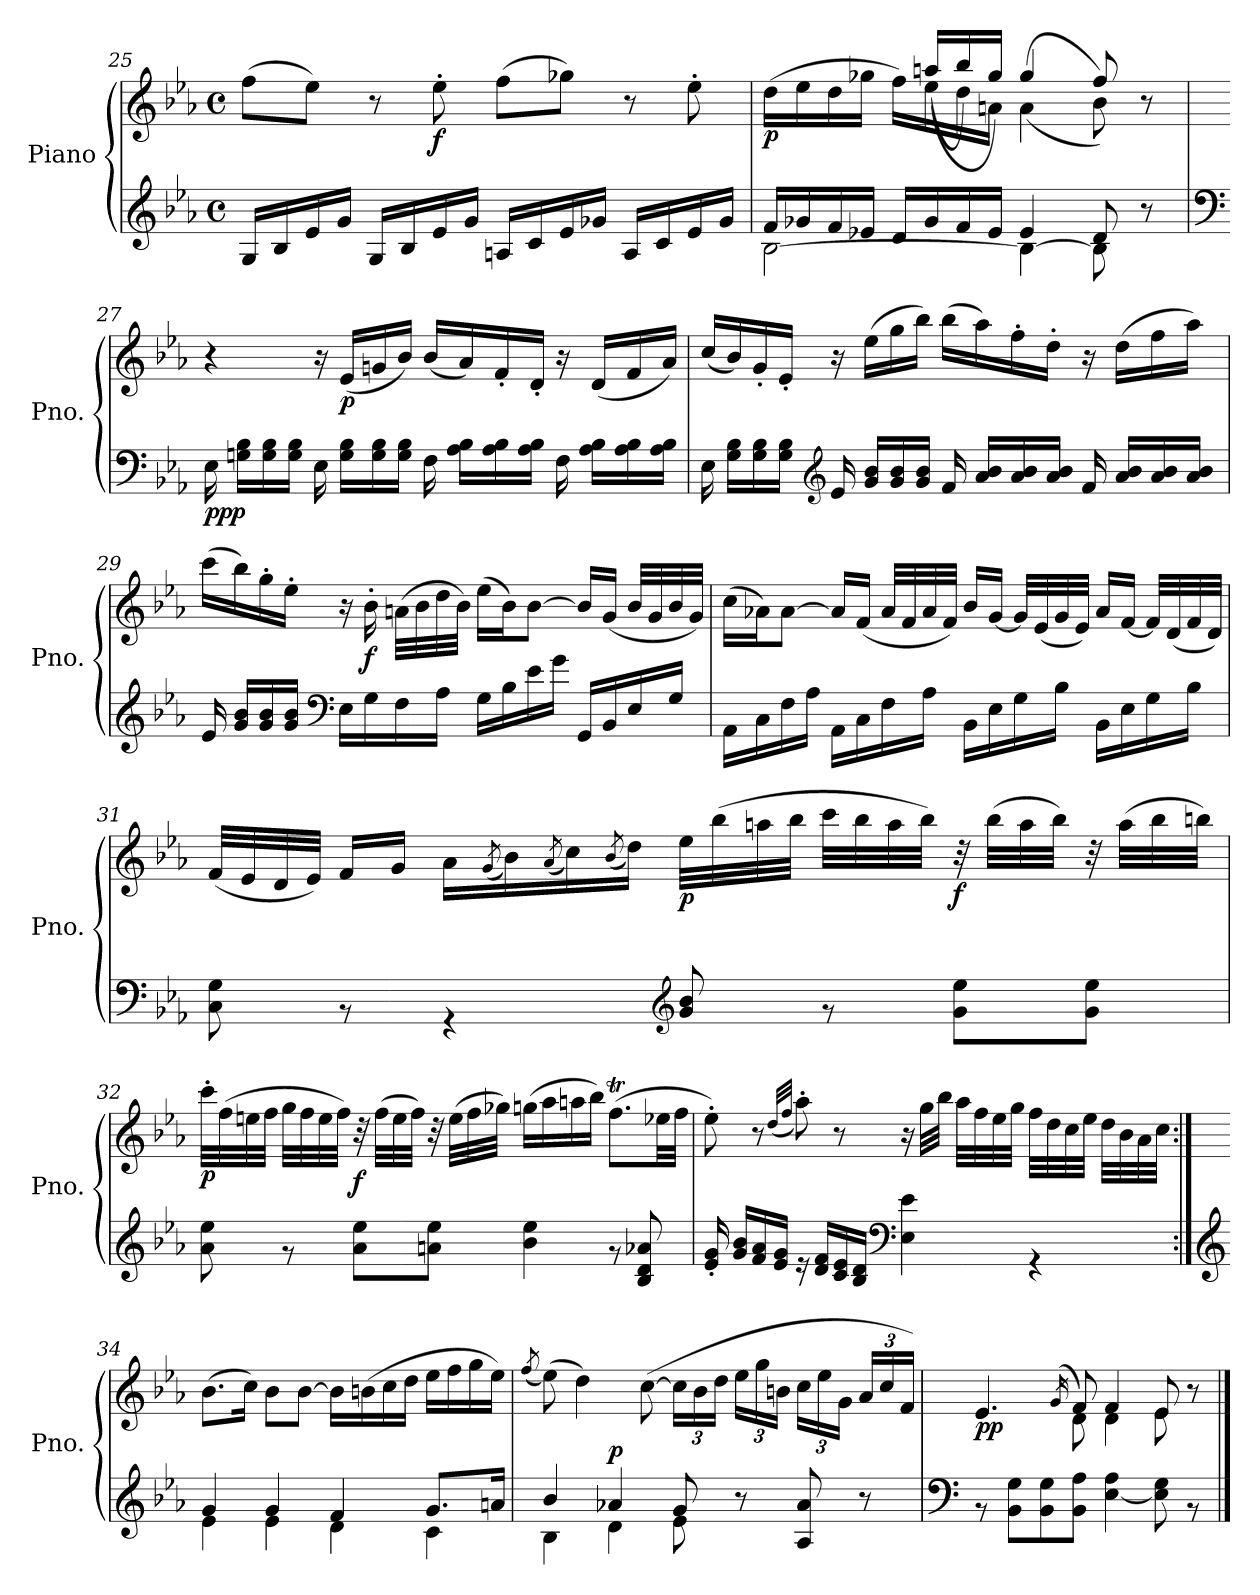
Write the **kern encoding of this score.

**kern	**kern	**dynam
*part1	*part1	*part1
*staff2	*staff1	*staff1/2
*I"Piano	*	*
*I'Pno.	*	*
*clefG2	*clefG2	*
*k[b-e-a-]	*k[b-e-a-]	*
*M4/4	*M4/4	*
*met(c)	*met(c)	*
=25	=25	=25
*^	*	*
1ryy	16G/LL	(>8ff\L	.
.	16B-/	.	.
.	16e-/	8ee-\J)	.
.	16g/JJ	.	.
.	16G/LL	8r	.
.	16B-/	.	.
!	!	!	!LO:DY:b
.	16e-/	8ee-'\	f
.	16g/JJ	.	.
.	16An/LL	(>8ff\L	.
.	16c/	.	.
.	16e-/	8gg-X\J)	.
.	16g-X/JJ	.	.
.	16A/LL	8r	.
.	16c/	.	.
.	16e-/	8ee-'\	.
.	16g-/JJ	.	.
=26	=26	=26	=26
*	*	*^	*
!	!	!	!	!LO:DY:b
[2B-\	16f/LL	(>16dd\LL	16ryy	p
*	*	*v	*v	*
.	16g-X/	16ee-\	.
.	16f/	16dd\	.
.	16e-X/JJ	16gg-X\JJ	.
.	16d/LL	16ff\LL)	.
*	*	*^	*
.	16g-/	16ee-\	(<(>16aan/LL	.
.	16f/	16dd\	16bb-/)	.
.	16e-/JJ	16an\JJ	16gg-/JJ)	.
4B-\_	4e-/	(<4a\	(>4gg-/	.
8B-\]	8d/	8b-\)	8ff/)	.
8ryy	8r	8r	8ryy	.
*	*	*v	*v	*
=27	=27	=27	=27
*clefF4	*	*	*
*	*	*^	*
!	!	!	!	!LO:DY:b=2
*	*	*v	*v	*
1ryy	16E-\	4r	ppp
.	16Gn\ 16B-\LL	.	.
.	16G\ 16B-\	.	.
.	16G\ 16B-\JJ	.	.
.	16E-\	16r	.
!	!	!	!LO:DY:b
.	16G\ 16B-\LL	(<16e-/LL	p
.	16G\ 16B-\	16gn/	.
.	16G\ 16B-\JJ	16b-/JJ)	.
.	16F\	(<16b-/LL	.
.	16A-\ 16B-\LL	16a-/)	.
.	16A-\ 16B-\	16f'/	.
.	16A-\ 16B-\JJ	16d'/JJ	.
.	16F\	16r	.
.	16A-\ 16B-\LL	(<16d/LL	.
.	16A-\ 16B-\	16f/	.
.	16A-\ 16B-\JJ	16a-/JJ)	.
=28	=28	=28	=28
1ryy	16E-\	(<16cc/LL	.
.	16G\ 16B-\LL	16b-/)	.
.	16G\ 16B-\	16g'/	.
.	16G\ 16B-\JJ	16e-'/JJ	.
*clefG2	*	*	*
.	16e-/	16r	.
.	16g/ 16b-/LL	(>16ee-\LL	.
.	16g/ 16b-/	16gg\	.
.	16g/ 16b-/JJ	16bb-\JJ)	.
.	16f/	(>16bb-\LL	.
.	16a-/ 16b-/LL	16aa-\)	.
.	16a-/ 16b-/	16ff'\	.
.	16a-/ 16b-/JJ	16dd'\JJ	.
.	16f/	16r	.
.	16a-/ 16b-/LL	(>16dd\LL	.
.	16a-/ 16b-/	16ff\	.
.	16a-/ 16b-/JJ	16aa-\JJ)	.
=29	=29	=29	=29
1ryy	16e-/	(>16ccc\LL	.
.	16g/ 16b-/LL	16bb-\)	.
.	16g/ 16b-/	16gg'\	.
.	16g/ 16b-/JJ	16ee-'\JJ	.
*clefF4	*	*	*
.	16E-\LL	16r	.
!	!	!	!LO:DY:b
.	16G\	16b-'\	f
.	16F\	(>32an\LLL	.
.	.	32b-\	.
.	16A-\JJ	32dd\	.
.	.	32b-\JJJ)	.
.	16G\LL	(>16ee-\LL	.
.	16B-\	16b-\J)	.
.	16e-\	[8b-\J	.
.	16g\JJ	.	.
.	16GG/LL	16b-/LL]	.
.	16BB-/	(<16g/JJ	.
.	16E-/	32b-/LLL	.
.	.	32g/	.
.	16G/JJ	32b-/	.
.	.	32g/JJJ)	.
=30	=30	=30	=30
1ryy	16AA-\LL	(>16cc\LL	.
.	16C\	16a-X\J)	.
.	16F\	[8a-\J	.
.	16A-\JJ	.	.
.	16AA-\LL	16a-/LL]	.
.	16C\	(<16f/JJ	.
.	16F\	32a-/LLL	.
.	.	32f/	.
.	16A-\JJ	32a-/	.
.	.	32f/JJJ)	.
.	16BB-\LL	16b-/LL	.
.	16E-\	[16g/JJ	.
.	16G\	32g/LLL]	.
.	.	(<32e-/	.
.	16B-\JJ	32g/	.
.	.	32e-/JJJ)	.
.	16BB-\LL	16a-/LL	.
.	16E-\	[16f/JJ	.
.	16G\	32f/LLL]	.
.	.	(<32d/	.
.	16B-\JJ	32f/	.
.	.	32d/JJJ)	.
=31	=31	=31	=31
1ryy	8C\ 8G\	(<32f/LLL	.
.	.	32e-/	.
.	.	32d/	.
.	.	32e-/JJJ)	.
.	8r	16f/LL	.
.	.	16g/JJ	.
.	4r	16a-\LL	.
.	.	(<8qg/	.
.	.	16b-\)	.
.	.	(<8qa-/	.
.	.	16cc\)	.
.	.	(<8qb-/	.
.	.	16dd\JJ)	.
*clefG2	*	*	*
!	!	!	!LO:DY:b
.	8g/ 8b-/	32ee-\LLL	p
.	.	(>32bb-\	.
.	.	32aan\	.
.	.	32bb-\JJJ	.
.	8r	32ccc\LLL	.
.	.	32bb-\	.
.	.	32aa\	.
.	.	32bb-\JJJ)	.
!	!	!	!LO:DY:b
.	8g\ 8ee-\L	32r	f
.	.	(>32bb-\LLL	.
.	.	32aa\	.
.	.	32bb-\JJJ)	.
.	8g\ 8ee-\J	32r	.
.	.	(>32aa\LLL	.
.	.	32bb-\	.
.	.	32bbn\JJJ)	.
=32	=32	=32	=32
!	!	!	!LO:DY:b
1ryy	8a-\ 8ee-\	32ccc'\LLL	p
.	.	(>32ff\	.
.	.	32een\	.
.	.	32ff\JJJ	.
.	8r	32gg\LLL	.
.	.	32ff\	.
.	.	32ee\	.
.	.	32ff\JJJ)	.
!	!	!	!LO:DY:b
.	8a-\ 8ee-\L	32r	f
.	.	(>32ff\LLL	.
.	.	32ee\	.
.	.	32ff\JJJ)	.
.	8an\ 8ee-\J	32r	.
.	.	(>32ee\LLL	.
.	.	32ff\	.
.	.	32gg-X\JJJ)	.
.	4b-\ 4ee-\	(>16ggn\LL	.
.	.	16aa-\	.
.	.	16aan\	.
.	.	16bb-\JJ)	.
.	8r	(>8.ffT\L	.
.	8B-/ 8d/ 8a-X/	.	.
.	.	32ee-X\LL	.
.	.	32ff\JJJ	.
=33	=33	=33	=33
1ryy	16e-/' 16g/'	8ee-'\)	.
.	16g/ 16b-/LL	.	.
.	16f/ 16a-/	8r	.
.	16e-/ 16g/JJ	.	.
.	.	(<32qdd/LLL	.
.	.	32qff/JJJ	.
.	16r	8aa-'\)	.
.	16d/ 16f/LL	.	.
.	16c/ 16e-/	8r	.
.	16B-/ 16d/JJ	.	.
*clefF4	*	*	*
.	4E-\ 4e-\	16r	.
.	.	32gg\LLL	.
.	.	32bb-\JJJ	.
.	.	32aa-\LLL	.
.	.	32ff\	.
.	.	32ee-\	.
.	.	32gg\JJJ	.
.	4r	32ff\LLL	.
.	.	32dd\	.
.	.	32cc\	.
.	.	32ee-\JJJ	.
.	.	32dd\LLL	.
.	.	32b-\	.
.	.	32a-\	.
.	.	32cc\JJJ	.
=34:|!	=34:|!	=34:|!	=34:|!
*clefG2	*	*	*
4e-\	4g/	(>8.b-\L	.
.	.	16cc\Jk)	.
4e-\	4g/	8b-\L	.
.	.	[8b-\J	.
4d\	4f/	16b-\LL]	.
.	.	(>16bn\	.
.	.	16cc\	.
.	.	16dd\JJ	.
4c\	8.g/L	16ee-\LL	.
.	.	16ff\	.
.	.	16gg\	.
.	16an/Jk	16ee-\JJ)	.
=35	=35	=35	=35
.	.	(<8qff/	.
4B-\	4b-/	(>8ee-\)	.
.	.	4dd\)	.
!	!	!	!LO:DY:a=2
4d\	4a-X/	.	p
.	.	(>[8cc\	.
*	*	*Xbrackettup	*
8e-\	8g/	24cc\LL]	.
.	.	24b-\	.
.	.	24dd\JJ	.
4.ryy	8r	24ee-\LL	.
.	.	24gg\	.
.	.	24bn\JJ	.
.	8A-/ 8a-/	24cc\LL	.
.	.	24ee-\	.
.	.	24g\JJ	.
.	8r	24a-/LL	.
.	.	24cc/	.
.	.	24f/JJ)	.
=36	=36	=36	=36
*clefF4	*	*	*
*	*	*^	*
!	!	!	!	!LO:DY:b
1ryy	8r	4.e-/	4.ryy	pp
.	8BB-\ 8G\L	.	.	.
.	8BB-\ 8G\	.	.	.
.	.	(>16qg/	.	.
.	8BB-\ 8A-\J	8f/)	8d\	.
.	[4E-\ 4A-\	4f/	4d\	.
.	8E-\] 8G\	8e-/	8e-\	.
.	8r	8r	8ryy	.
*v	*v	*	*	*
*	*v	*v	*
==	==	==
*-	*-	*-
